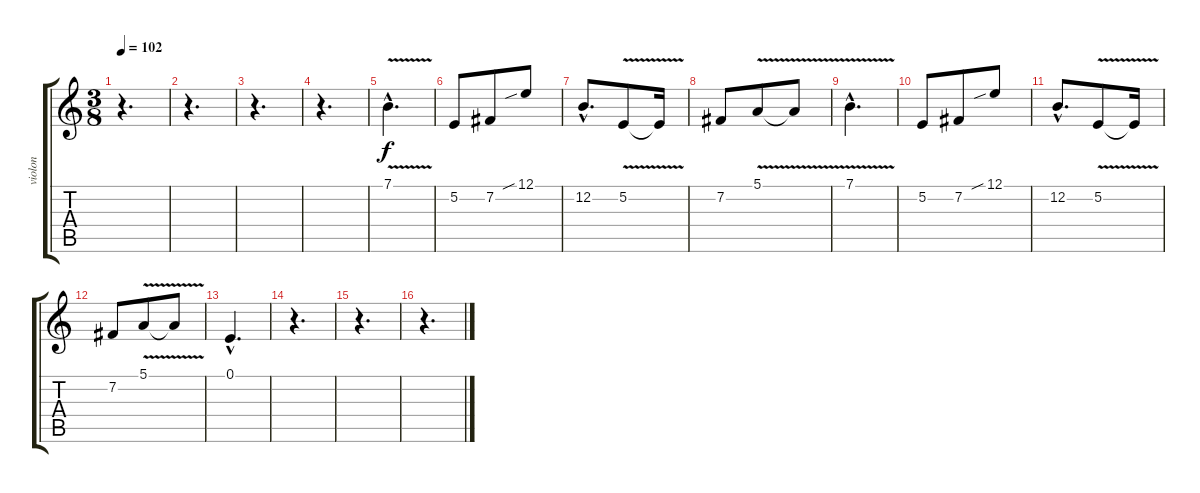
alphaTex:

\track ("violon" "violon") {instrument violin}
\staff {score tabs}
\tuning (E4 B3 G3 D3 A2 E2) {hide}
\ts (3 8)
\tempo 102
\clef g2
\ks c
r.4{d dy f} |
r.4{d} |
r.4{d} |
r.4{d} |
7.1{v hac}.4{d} |
5.2.8 7.2.8 12.1{sib}.8 |
12.2{hac}.8{d} 5.2{v}.8 5.2{t}.16 |
7.2.8 5.1{v}.8 5.1{t}.8 |
7.1{v hac}.4{d} |
5.2.8 7.2.8 12.1{sib}.8 |
12.2{hac}.8{d} 5.2{v}.8 5.2{t}.16 |
7.2.8 5.1{v}.8 5.1{t}.8 |
0.1{hac}.4{d} |
r.4{d} |
r.4{d} |
r.4{d}
